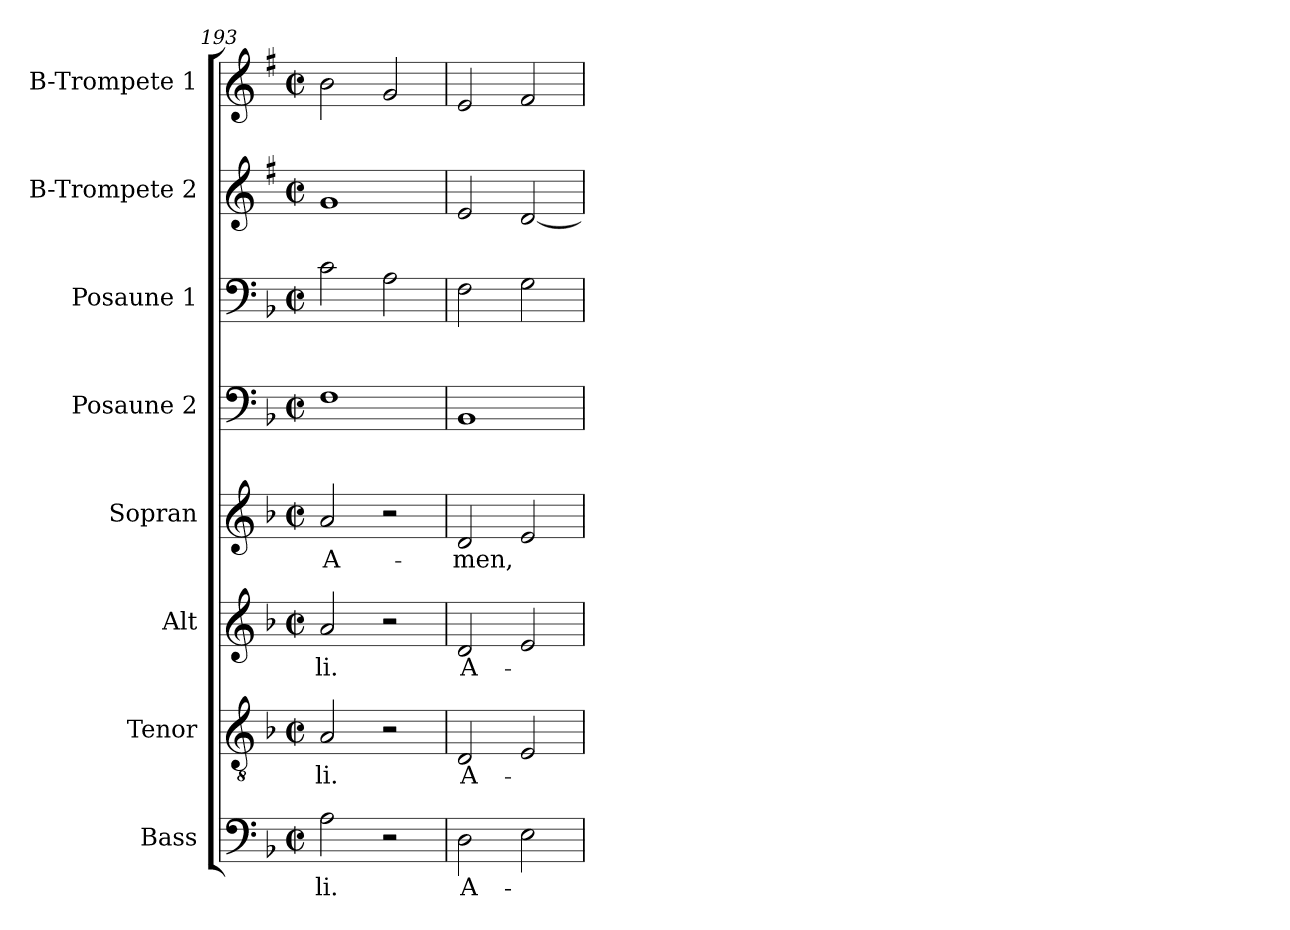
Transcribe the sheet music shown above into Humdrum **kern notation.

**kern	**text	**kern	**text	**kern	**text	**kern	**text	**kern	**kern	**kern	**kern
*part8	*part8	*part7	*part7	*part6	*part6	*part5	*part5	*part4	*part3	*part2	*part1
*staff8	*staff8	*staff7	*staff7	*staff6	*staff6	*staff5	*staff5	*staff4	*staff3	*staff2	*staff1
*I"Bass	*	*I"Tenor	*	*I"Alt	*	*I"Sopran	*	*I"Posaune 2	*I"Posaune 1	*I"B-Trompete 2	*I"B-Trompete 1
*I'B.	*	*I'T.	*	*I'A.	*	*I'S.	*	*I'Pos. 2	*I'Pos. 1	*I'B Trp. 2	*I'B Trp. 1
*clefF4	*	*clefGv2	*	*clefG2	*	*clefG2	*	*clefF4	*clefF4	*clefG2	*clefG2
*	*	*	*	*	*	*	*	*	*	*ITrd1c2	*ITrd1c2
*k[b-]	*	*k[b-]	*	*k[b-]	*	*k[b-]	*	*k[b-]	*k[b-]	*k[b-]	*k[b-]
*F:	*	*F:	*	*F:	*	*F:	*	*F:	*F:	*F:	*F:
*M2/2	*	*M2/2	*	*M2/2	*	*M2/2	*	*M2/2	*M2/2	*M2/2	*M2/2
*met(c|)	*	*met(c|)	*	*met(c|)	*	*met(c|)	*	*met(c|)	*met(c|)	*met(c|)	*met(c|)
=193	=193	=193	=193	=193	=193	=193	=193	=193	=193	=193	=193
!	!LO:LY:b	!	!LO:LY:b	!	!LO:LY:b	!	!LO:LY:b	!	!	!	!
2A\	-li.	2A/	-li.	2a/	-li.	2a/	A-	1F	2c\	1f	2a\
2r	.	2r	.	2r	.	2r	.	.	2A\	.	2f/
=194	=194	=194	=194	=194	=194	=194	=194	=194	=194	=194	=194
!	!LO:LY:b	!	!LO:LY:b	!	!LO:LY:b	!	!LO:LY:b	!	!	!	!
2D\	A-	2D/	A-	2d/	A-	2d/	-men,	1BB-	2F\	2d/	2d/
2E\	.	2E/	.	2e/	.	2e/	.	.	2G\	[2c/	2e/
=	=	=	=	=	=	=	=	=	=	=	=
*-	*-	*-	*-	*-	*-	*-	*-	*-	*-	*-	*-
